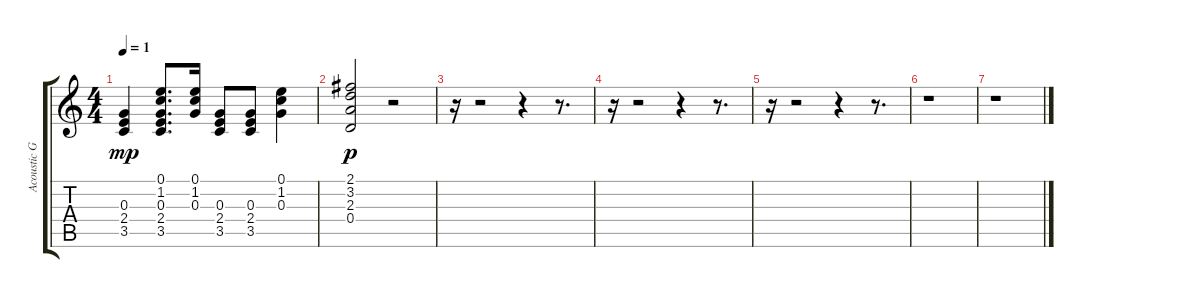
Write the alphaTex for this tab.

\track ("Acoustic Guitar" "Acoustic G") {instrument acousticguitarsteel}
\staff {score tabs}
\tuning (E4 B3 G3 D3 A2 E2) {hide}
\ts (4 4)
\tempo 1
\clef g2
\ks c
(0.3 2.4 3.5).4{dy mp} (0.1 1.2 0.3 2.4 3.5).8{d} (0.1 1.2 0.3).16 (0.3 2.4 3.5).8 (0.3 2.4 3.5).8 (0.1 1.2 0.3).4 |
(2.1 3.2 2.3 0.4).2{dy p} r.2 |
r.16 r.2 r.4 r.8{d} |
r.16 r.2 r.4 r.8{d} |
r.16 r.2 r.4 r.8{d} |
r.1 |
r.1
